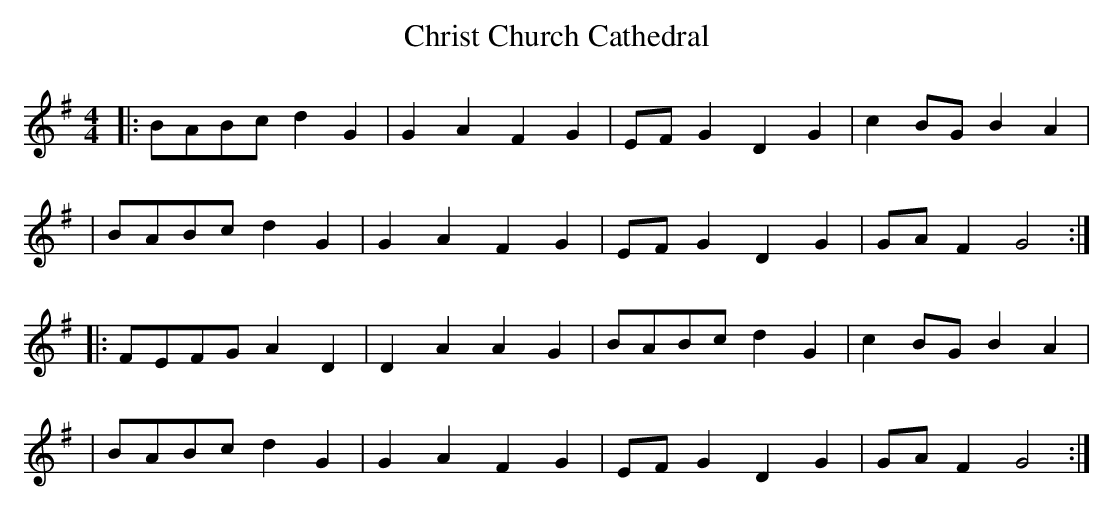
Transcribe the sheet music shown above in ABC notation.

X:1
T:Christ Church Cathedral
M:4/4
L:1/8
K:G
|:BABc d2G2|G2A2 F2G2|EFG2 D2G2|c2BG B2A2|
|BABc d2G2|G2A2 F2G2|EFG2 D2G2|GAF2 G4:|
|:FEFG A2D2|D2A2 A2G2|BABc d2G2|c2BG B2A2|
|BABc d2G2|G2A2 F2G2|EFG2 D2G2|GAF2 G4:|
